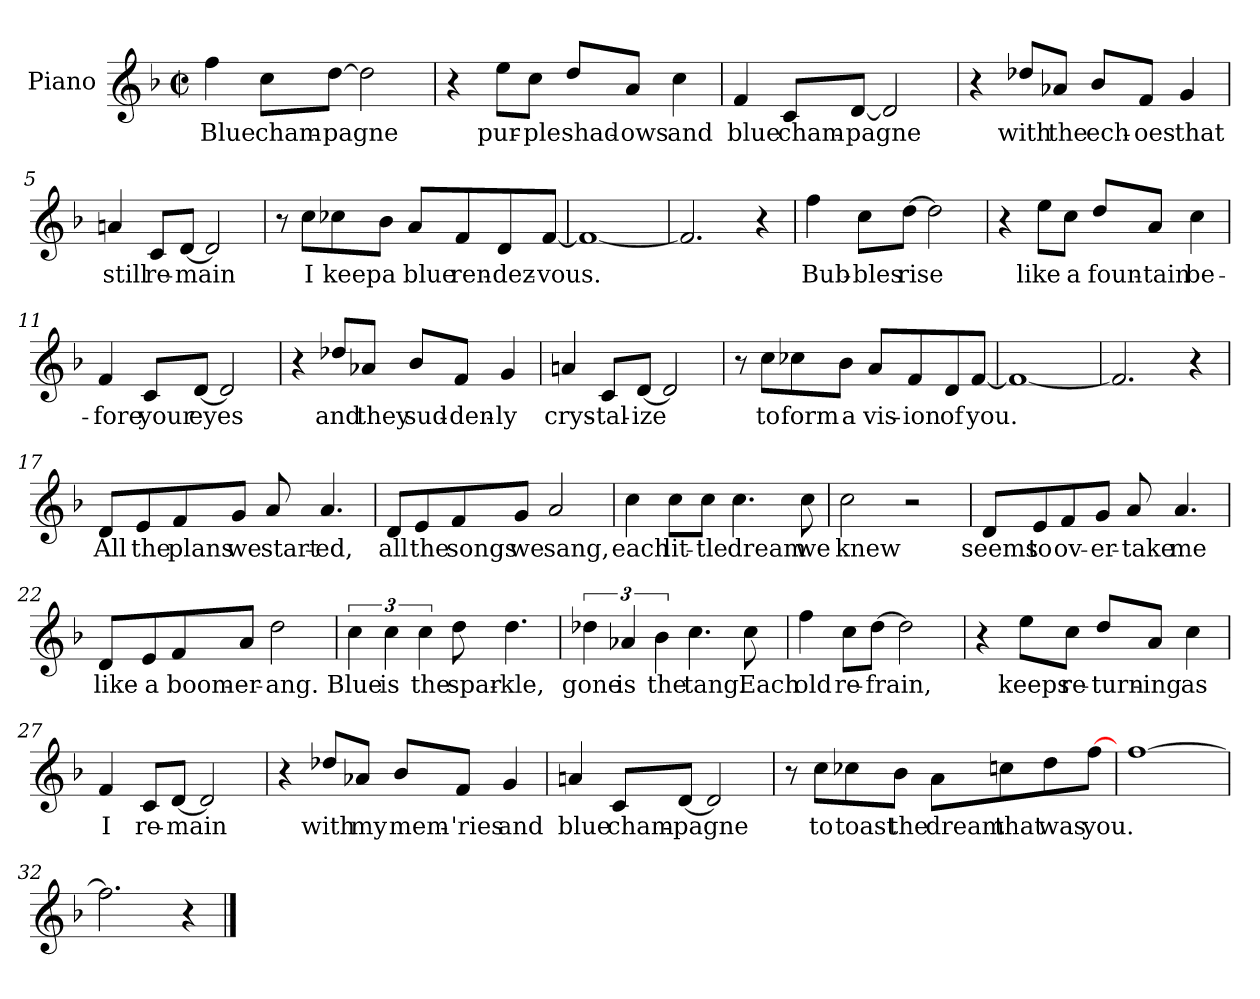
**kern	**text
*part1	*part1
*staff1	*staff1
*I"Piano	*
*I'Pno.	*
*clefG2	*
*k[b-]	*
*F:	*
*M2/2	*
*met(c|)	*
=1	=1
4ff\	Blue
8cc\L	cham-
[8dd\J	-pagne
2dd\]	.
=2	=2
4r	.
8ee\L	pur-
8cc\J	-ple
8dd/L	shad-
8a/J	-ows
4cc\	and
=3	=3
4f/	blue
8c/L	cham-
[8d/J	-pagne
2d/]	.
!!LO:LB:g=z
=4	=4
4r	.
8dd-X/L	with
8a-X/J	the
8b-/L	ech-
8f/J	-oes
4g/	that
=5	=5
4an/	still
8c/L	re-
[8d/J	-main
2d/]	.
=6	=6
8r	.
8cc\L	I
8cc-X\	keep
8b-\J	a
8a/L	blue
8f/	ren-
8d/	-dez-
[8f/J	-vous.
=7	=7
1f_	.
!!LO:LB:g=z
=8	=8
2.f/]	.
4r	.
=9	=9
4ff\	Bub-
8cc\L	-bles
[8dd\J	rise
2dd\]	.
=10	=10
4r	.
8ee\L	like
8cc\J	a
8dd/L	foun-
8a/J	-tain
4cc\	be-
=11	=11
4f/	-fore
8c/L	your
[8d/J	eyes
2d/]	.
!!LO:LB:g=z
=12	=12
4r	.
8dd-X/L	and
8a-X/J	they
8b-/L	sud-
8f/J	-den-
4g/	-ly
=13	=13
4an/	crys-
8c/L	-tal-
[8d/J	-ize
2d/]	.
=14	=14
8r	.
8cc\L	to
8cc-X\	form
8b-\J	a
8a/L	vis-
8f/	-ion
8d/	of
[8f/J	you.
=15	=15
1f_	.
=16	=16
2.f/]	.
4r	.
!!LO:LB:g=z
=17	=17
8d/L	All
8e/	the
8f/	plans
8g/J	we
8a/	start-
4.a/	-ed,
=18	=18
8d/L	all
8e/	the
8f/	songs
8g/J	we
2a/	sang,
=19	=19
4cc\	each
8cc\L	lit-
8cc\J	-tle
4.cc\	dream
8cc\	we
=20	=20
2cc\	knew
2r	.
!!LO:LB:g=z
=21	=21
8d/L	seems
8e/	to
8f/	ov-
8g/J	-er-
8a/	-take
4.a/	me
=22	=22
8d/L	like
8e/	a
8f/	boom-
8a/J	-er-
2dd\	-ang.
=23	=23
6cc\	Blue
6cc\	is
6cc\	the
8dd\	spar-
4.dd\	-kle,
=24	=24
6dd-X\	gone
6a-X/	is
6b-\	the
4.cc\	tang.
8cc\	Each
!!LO:LB:g=z
=25	=25
4ff\	old
8cc\L	re-
[8dd\J	-frain,
2dd\]	.
=26	=26
4r	.
8ee\L	keeps
8cc\J	re-
8dd/L	-turn-
8a/J	-ing
4cc\	as
=27	=27
4f/	I
8c/L	re-
[8d/J	-main
2d/]	.
=28	=28
4r	.
8dd-X/L	with
8a-X/J	my
8b-/L	mem-
8f/J	-'ries
4g/	and
!!LO:LB:g=z
=29	=29
4an/	blue
8c/L	cham-
[8d/J	-pagne
2d/]	.
=30	=30
8r	.
8cc\L	to
8cc-X\	toast
8b-\J	the
8a\L	dream
8ccn\	that
8dd\	was
[8ff\J	you.
=31	=31
[1ff	.
=32	=32
2.ff\]	.
4r	.
==	==
*-	*-
